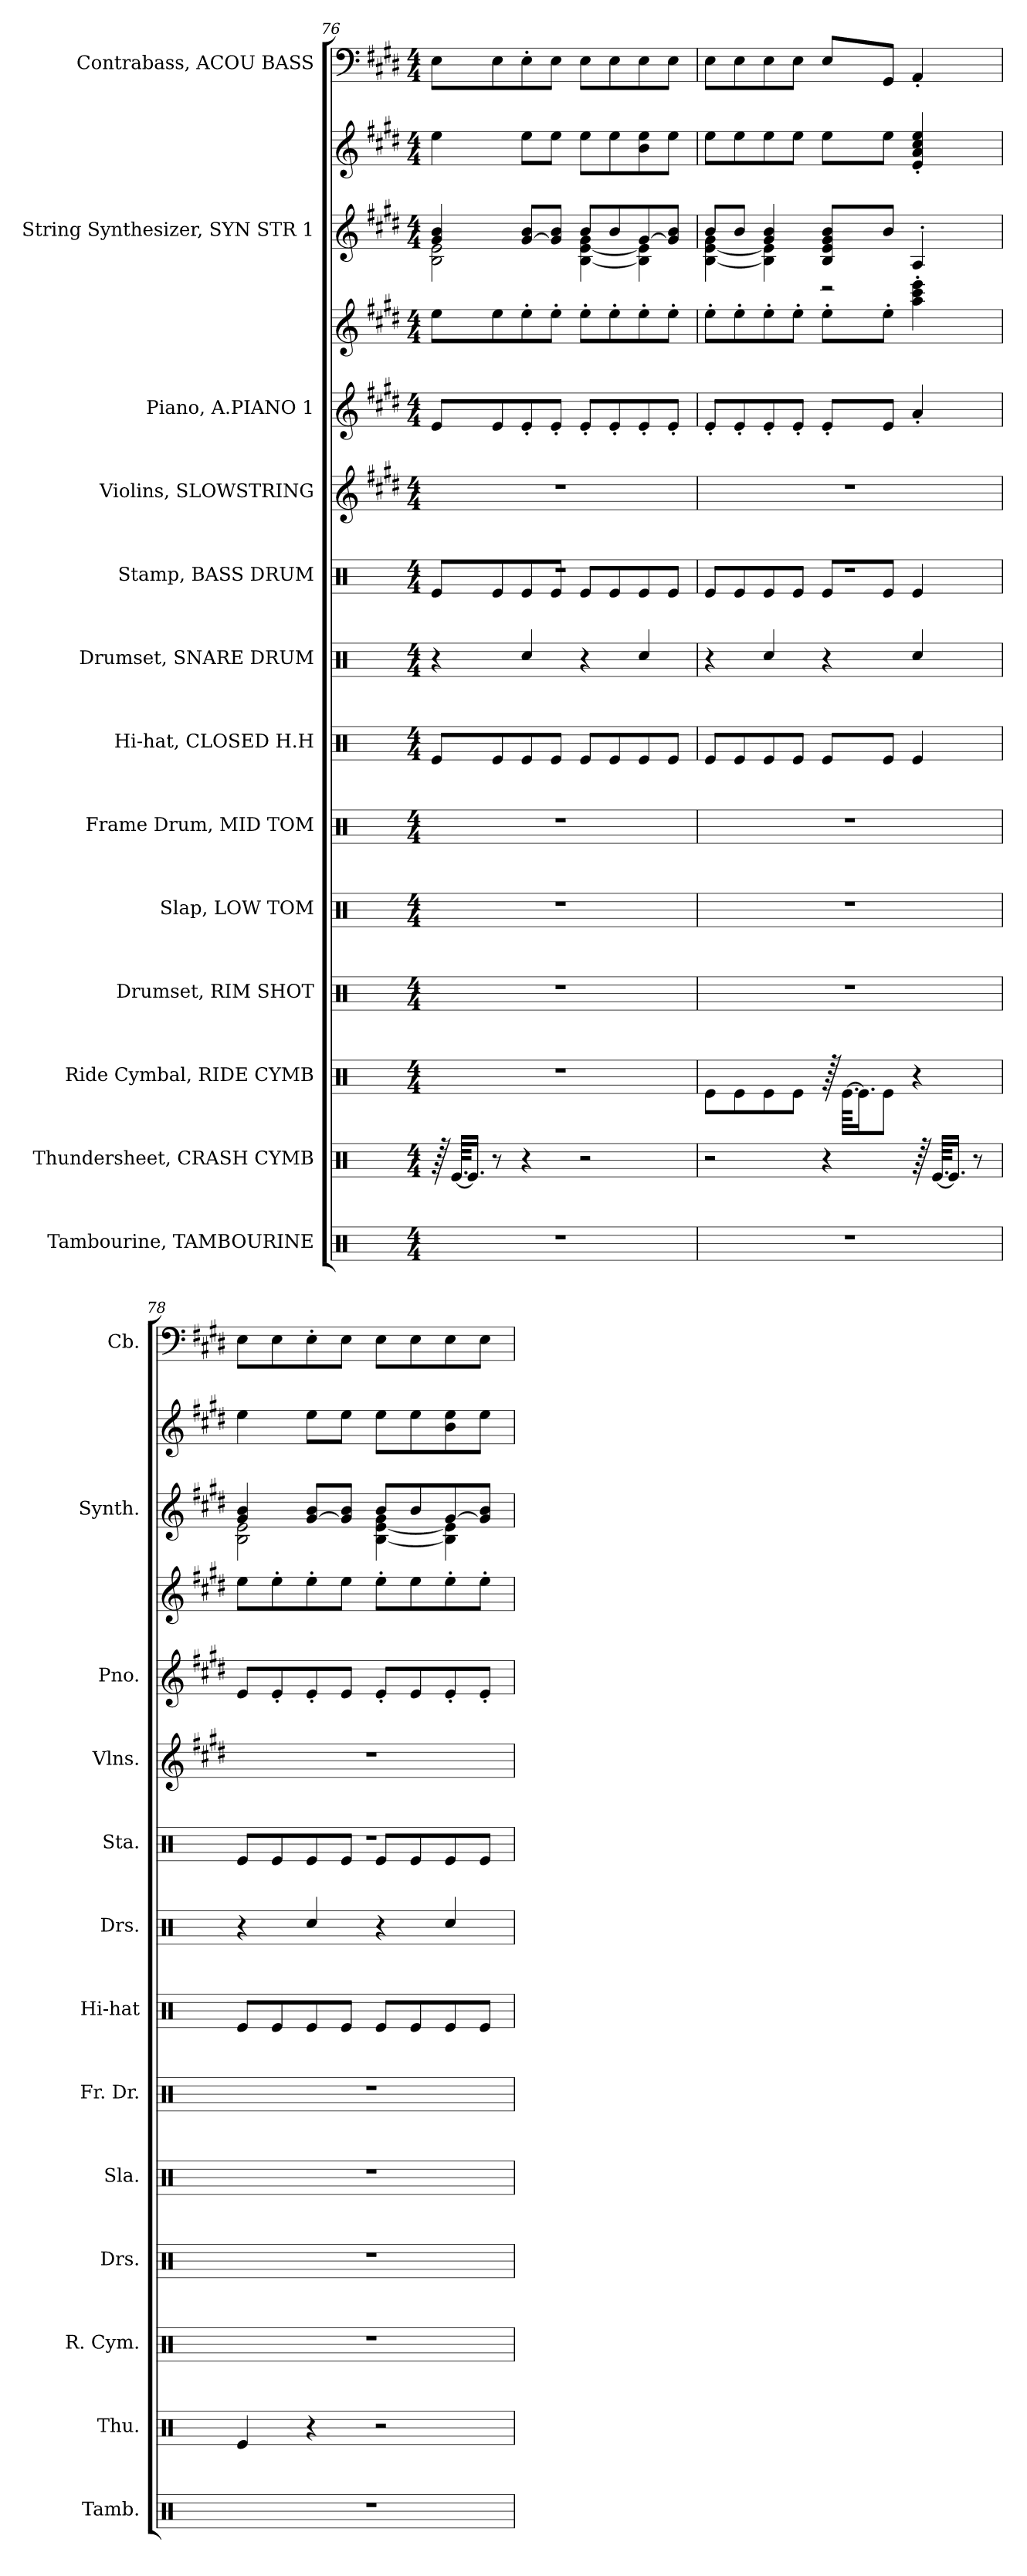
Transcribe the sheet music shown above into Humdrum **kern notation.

**kern	**kern	**kern	**kern	**kern	**kern	**kern	**kern	**kern	**kern	**kern	**kern	**kern	**kern	**kern
*part13	*part12	*part11	*part10	*part9	*part8	*part7	*part6	*part5	*part4	*part3	*part3	*part2	*part2	*part1
*staff15	*staff14	*staff13	*staff12	*staff11	*staff10	*staff9	*staff8	*staff7	*staff6	*staff5	*staff4	*staff3	*staff2	*staff1
*I"Tambourine, TAMBOURINE	*I"Thundersheet, CRASH CYMB	*I"Ride Cymbal, RIDE CYMB	*I"Drumset, RIM SHOT	*I"Slap, LOW TOM	*I"Frame Drum, MID TOM	*I"Hi-hat, CLOSED H.H	*I"Drumset, SNARE DRUM	*I"Stamp, BASS DRUM	*I"Violins, SLOWSTRING	*I"Piano, A.PIANO 1	*	*I"String Synthesizer, SYN STR 1	*	*I"Contrabass, ACOU BASS
*I'Tamb.	*I'Thu.	*I'R. Cym.	*I'Drs.	*I'Sla.	*I'Fr. Dr.	*I'Hi-hat	*I'Drs.	*I'Sta.	*I'Vlns.	*I'Pno.	*	*I'Synth.	*	*I'Cb.
*clefX	*clefX	*clefX	*clefX	*clefX	*clefX	*clefX	*clefX	*clefX	*clefG2	*clefG2	*clefG2	*clefG2	*clefG2	*clefF4
*	*	*	*	*	*	*	*	*	*	*	*	*	*	*ITrd7c12
*k[]	*k[]	*k[]	*k[]	*k[]	*k[]	*k[]	*k[]	*k[]	*k[f#c#g#d#]	*k[f#c#g#d#]	*k[f#c#g#d#]	*k[f#c#g#d#]	*k[f#c#g#d#]	*k[f#c#g#d#]
*M4/4	*M4/4	*M4/4	*M4/4	*M4/4	*M4/4	*M4/4	*M4/4	*M4/4	*M4/4	*M4/4	*M4/4	*M4/4	*M4/4	*M4/4
=76	=76	=76	=76	=76	=76	=76	=76	=76	=76	=76	=76	=76	=76	=76
*	*	*	*	*	*	*	*	*^	*	*	*	*^	*	*
1r	128r	1r	1r	1r	1r	8Re/L	4r	1r	8Re/L	1r	8e/L	8ee\L	4g#/ 4b/	2B\ 2e\	4ee\	8EE\L
.	[64.Re/KKLL	.	.	.	.	.	.	.	.	.	.	.	.	.	.	.
.	16.Re/JJ]	.	.	.	.	.	.	.	.	.	.	.	.	.	.	.
.	8r	.	.	.	.	8Re/	.	.	8Re/	.	8e/	8ee\	.	.	.	8EE\
.	4r	.	.	.	.	8Re/	4Rcc/	.	8Re/	.	8e'/	8ee'\	[8g#/ 8b/L	.	8ee\L	8EE'\
.	.	.	.	.	.	8Re/J	.	.	8Re/J	.	8e'/J	8ee'\J	8g#/] 8b/J	.	8ee\J	8EE\J
.	2r	.	.	.	.	8Re/L	4r	.	8Re/L	.	8e'/L	8ee'\L	8b/L	[4B\ [4e\ 4g#\	8ee\L	8EE\L
.	.	.	.	.	.	8Re/	.	.	8Re/	.	8e'/	8ee'\	8b/	.	8ee\	8EE\
.	.	.	.	.	.	8Re/	4Rcc/	.	8Re/	.	8e'/	8ee'\	[8g#/	4B\] 4e\]	8b\ 8ee\	8EE\
.	.	.	.	.	.	8Re/J	.	.	8Re/J	.	8e'/J	8ee'\J	8g#/] 8b/J	.	8ee\J	8EE\J
!!LO:PB:g=z
=77	=77	=77	=77	=77	=77	=77	=77	=77	=77	=77	=77	=77	=77	=77	=77	=77
1r	2r	8Re\L	1r	1r	1r	8Re/L	4r	1r	8Re/L	1r	8e'/L	8ee'\L	8b/L	[4B\ [4e\ 4g#\	8ee\L	8EE\L
.	.	8Re\	.	.	.	8Re/	.	.	8Re/	.	8e'/	8ee'\	8b/J	.	8ee\	8EE\
.	.	8Re\	.	.	.	8Re/	4Rcc/	.	8Re/	.	8e'/	8ee'\	4g#/ 4b/	4B\] 4e\]	8ee\	8EE\
.	.	8Re\J	.	.	.	8Re/J	.	.	8Re/J	.	8e'/J	8ee'\J	.	.	8ee\J	8EE\J
.	4r	128r	.	.	.	8Re/L	4r	.	8Re/L	.	8e'/L	8ee'\L	8B/ 8e/ 8g#/ 8b/L	2r	8ee\L	8EE/L
.	.	[64.Re\KKLL	.	.	.	.	.	.	.	.	.	.	.	.	.	.
.	.	16.Re\J]	.	.	.	.	.	.	.	.	.	.	.	.	.	.
.	.	8Re\J	.	.	.	8Re/J	.	.	8Re/J	.	8e/J	8ee'\J	8b/J	.	8ee\J	8GGG#/J
.	128r	4r	.	.	.	4Re/	4Rcc/	.	4Re/	.	4a'/	4aa\' 4ccc#\' 4eee\'	4A'/	.	4e/' 4a/' 4cc#/' 4ee/'	4AAA'/
.	[64.Re/KKLL	.	.	.	.	.	.	.	.	.	.	.	.	.	.	.
.	16.Re/JJ]	.	.	.	.	.	.	.	.	.	.	.	.	.	.	.
.	8r	.	.	.	.	.	.	.	.	.	.	.	.	.	.	.
=78	=78	=78	=78	=78	=78	=78	=78	=78	=78	=78	=78	=78	=78	=78	=78	=78
1r	4Re/	1r	1r	1r	1r	8Re/L	4r	1r	8Re/L	1r	8e/L	8ee\L	4g#/ 4b/	2B\ 2e\	4ee\	8EE\L
.	.	.	.	.	.	8Re/	.	.	8Re/	.	8e'/	8ee'\	.	.	.	8EE\
.	4r	.	.	.	.	8Re/	4Rcc/	.	8Re/	.	8e'/	8ee'\	[8g#/ 8b/L	.	8ee\L	8EE'\
.	.	.	.	.	.	8Re/J	.	.	8Re/J	.	8e/J	8ee\J	8g#/] 8b/J	.	8ee\J	8EE\J
.	2r	.	.	.	.	8Re/L	4r	.	8Re/L	.	8e'/L	8ee'\L	8b/L	[4B\ [4e\ 4g#\	8ee\L	8EE\L
.	.	.	.	.	.	8Re/	.	.	8Re/	.	8e/	8ee\	8b/	.	8ee\	8EE\
.	.	.	.	.	.	8Re/	4Rcc/	.	8Re/	.	8e'/	8ee'\	[8g#/	4B\] 4e\]	8b\ 8ee\	8EE\
.	.	.	.	.	.	8Re/J	.	.	8Re/J	.	8e'/J	8ee'\J	8g#/] 8b/J	.	8ee\J	8EE\J
*	*	*	*	*	*	*	*	*v	*v	*	*	*	*v	*v	*	*
=	=	=	=	=	=	=	=	=	=	=	=	=	=	=
*-	*-	*-	*-	*-	*-	*-	*-	*-	*-	*-	*-	*-	*-	*-
